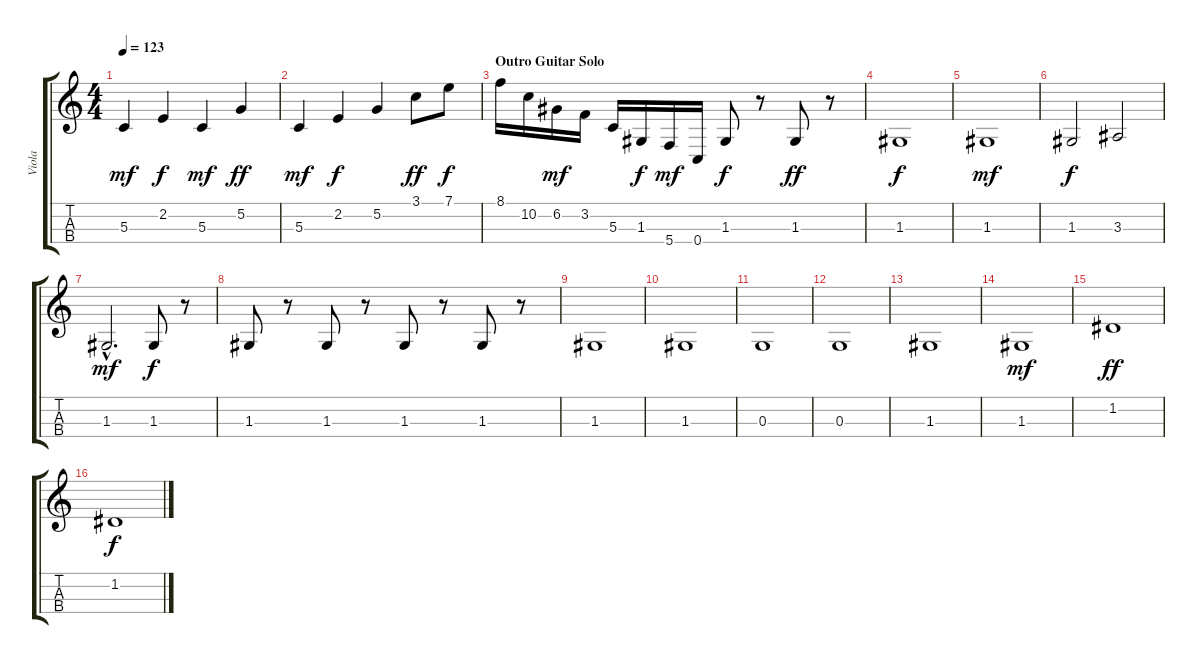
\track ("Viola" "Viola") {instrument viola}
\staff {score tabs}
\tuning (A4 D4 G3 C3) {hide}
\ts (4 4)
\tempo 123
\clef g2
\ks c
5.3.4{dy mf} 2.2.4{dy f} 5.3.4{dy mf} 5.2.4{dy ff} |
5.3.4{dy mf} 2.2.4{dy f} 5.2.4 3.1.8{dy ff} 7.1.8{dy f} |
\section ("" "Outro Guitar Solo")
8.1.16 10.2.16 6.2.16{dy mf} 3.2.16 5.3.16 1.3.16{dy f} 5.4.16{dy mf} 0.4.16 1.3.8{dy f} r.8 1.3.8{dy ff} r.8 |
1.3.1{dy f} |
1.3.1{dy mf} |
1.3.2{dy f} 3.3.2 |
1.3{hac}.2{d dy mf} 1.3.8{dy f} r.8 |
1.3.8 r.8 1.3.8 r.8 1.3.8 r.8 1.3.8 r.8 |
1.3.1 |
1.3.1 |
0.3.1 |
0.3.1 |
1.3.1 |
1.3.1{dy mf} |
1.2.1{dy ff} |
1.2.1{dy f}
